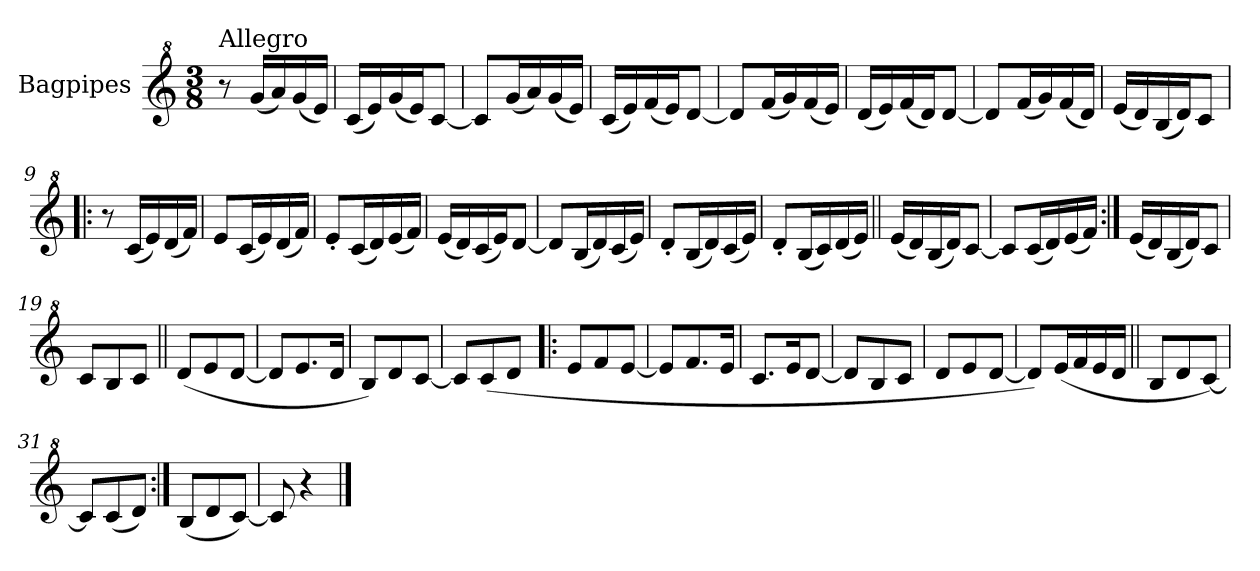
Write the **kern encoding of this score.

**kern
*part1
*staff1
*I"Bagpipes
*I'Bag
*clefG^2
*k[]
*C:
*M3/8
=1
!LO:TX:a:t=Allegro
8r
(16gg/LL
16aa/)
(16gg/
16ee/JJ)
=2
(16cc/LL
16ee/)
(16gg/
16ee/J)
[8cc/J
=3
8cc/L]
(16gg/L
16aa/)
(16gg/
16ee/JJ)
=4
(16cc/LL
16ee/)
(16ff/
16ee/J)
[8dd/J
=5
8dd/L]
(16ff/L
16gg/)
(16ff/
16ee/JJ)
=6
(16dd/LL
16ee/)
(16ff/
16dd/J)
[8dd/J
=7
8dd/L]
(16ff/L
16gg/)
(16ff/
16dd/JJ)
!!LO:LB:g=z
=8
(16ee/LL
16dd/)
(16b/
16dd/J)
8cc/J
=9!|:
8r
(16cc/LL
16ee/)
(16dd/
16ff/JJ)
=10
8ee/L
(16cc/L
16ee/)
(16dd/
16ff/JJ)
=11
8ee'/L
(16cc/L
16dd/)
(16ee/
16ff/JJ)
=12
(16ee/LL
16dd/)
(16cc/
16ee/J)
[8dd/J
=13
8dd/L]
(16b/L
16dd/)
(16cc/
16ee/JJ)
=14
8dd'/L
(16b/L
16dd/)
(16cc/
16ee/JJ)
!!LO:LB:g=z
=15
8dd'/L
(16b/L
16cc/)
(16dd/
16ee/JJ)
=16||
(16ee/LL
16dd/)
(16b/
16dd/J)
[8cc/J
=17
8cc/L]
(16cc/L
16dd/)
(16ee/
16ff/JJ)
=18:|!
(16ee/LL
16dd/)
(16b/
16dd/J)
8cc/J
=19
8cc/L
8b/
8cc/J
=20||
(8dd/L
8ee/
[8dd/J
=21
8dd/L]
8.ee/
16dd/Jk
=22
8b/L)
8dd/
[8cc/J
=23
8cc/L]
(8cc/
8dd/J
!!LO:LB:g=z
=24!|:
8ee/L
8ff/
[8ee/J
=25
8ee/L]
8.ff/
16ee/Jk
=26
8.cc/L
16ee/K
[8dd/J
=27
8dd/L]
8b/
8cc/J
=28
8dd/L
8ee/
[8dd/J
=29
8dd/L])
(16ee/L
16ff/
16ee/
16dd/JJ
=30||
8b/L
8dd/
[8cc/J)
=31
8cc/L]
(8cc/
8dd/J)
=32:|!
(8b/L
8dd/
[8cc/J)
=33
8cc/]
4r
==
*-
